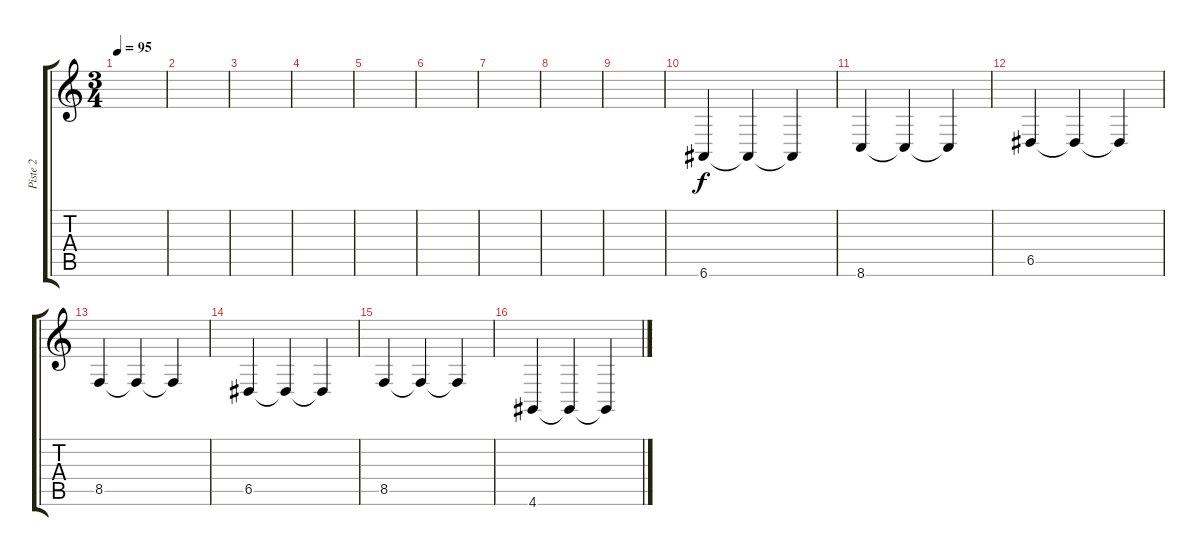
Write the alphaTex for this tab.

\track ("Piste 2" "Piste 2") {instrument viola}
\staff {score tabs}
\tuning (E4 B3 G3 D3 A2 E2) {hide}
\ts (3 4)
\tempo 95
\clef g2
\ks c
|
|
|
|
|
|
|
|
|
6.6.4 6.6{t}.4 6.6{t}.4 |
8.6.4 8.6{t}.4 8.6{t}.4 |
6.5.4 6.5{t}.4 6.5{t}.4 |
8.5.4 8.5{t}.4 8.5{t}.4 |
6.5.4 6.5{t}.4 6.5{t}.4 |
8.5.4 8.5{t}.4 8.5{t}.4 |
4.6.4 4.6{t}.4 4.6{t}.4
